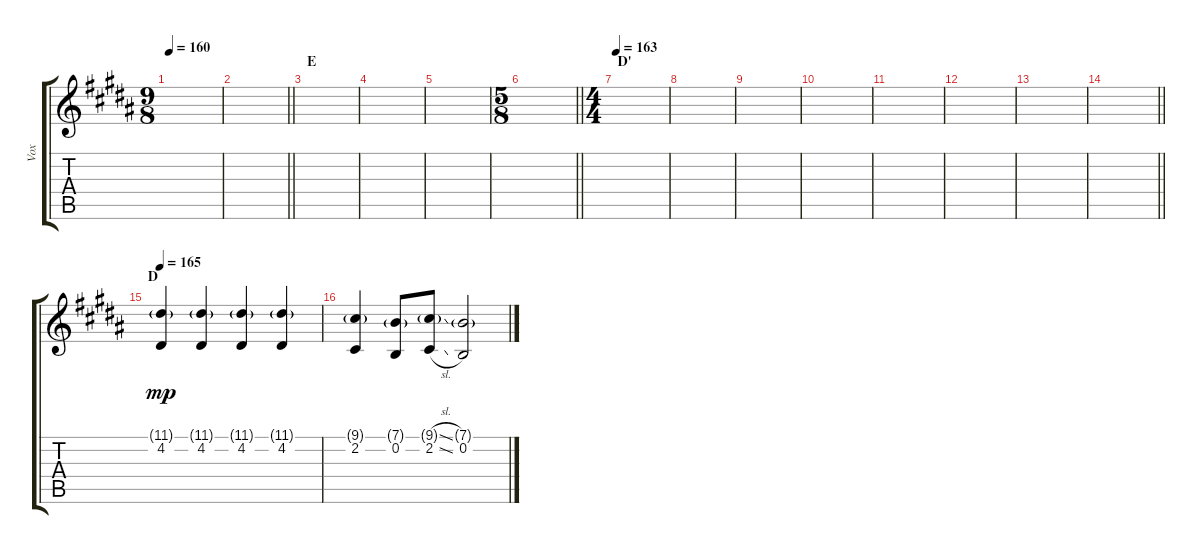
\track ("Vox" "Vox") {instrument lead2sawtooth}
\staff {score tabs}
\tuning (E4 B3 G3 D3 A2 E2) {hide}
\ts (9 8)
\tempo 160
\clef g2
\ks g#minor
|
\barLineRight lightlight
|
\section ("" "E")
|
|
|
\ts (5 8)
\barLineRight lightlight
|
\ts (4 4)
\section ("" "D'")
\tempo 163
|
|
|
|
|
|
|
\barLineRight lightlight
|
\section ("" "D")
\tempo 165
(11.1{g} 4.2).4{dy mp} (11.1{g} 4.2).4 (11.1{g} 4.2).4 (11.1{g} 4.2).4 |
(9.1{g} 2.2).4 (7.1{g} 0.2).8 (9.1{sl g} 2.2{sl}).8 (7.1{g} 0.2).2
